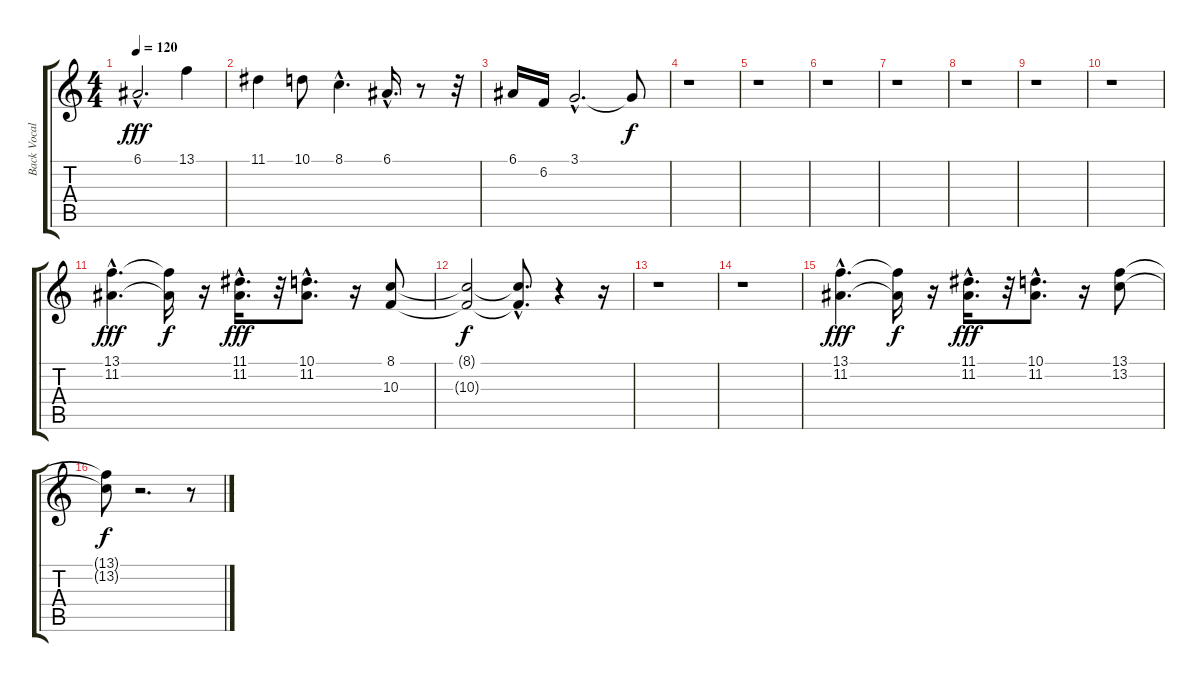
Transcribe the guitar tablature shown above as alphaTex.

\track ("Back Vocal" "Back Vocal") {instrument trumpet}
\staff {score tabs}
\tuning (E4 B3 G3 D3 A2 E2) {hide}
\ts (4 4)
\tempo 120
\clef g2
\ks c
6.1{hac}.2{d dy fff} 13.1.4 |
11.1.4 10.1.8 8.1{hac}.4{d} 6.1{hac}.16{d} r.8 r.32 |
6.1.16 6.2.16 3.1{hac}.2{d} 3.1{t}.8{dy f} |
r.1 |
r.1 |
r.1 |
r.1 |
r.1 |
r.1 |
r.1 |
(13.1{hac} 11.2{hac}).4{d dy fff} (13.1{t} 11.2{t}).16{dy f} r.16 (11.1{hac} 11.2{hac}).16{d dy fff} r.32 (10.1{hac} 11.2{hac}).8{d} r.16 (8.1 10.3).8 |
(8.1{t} 10.3{t}).2{dy f} (8.1{hac t} 10.3{hac t}).8{d} r.4 r.16 |
r.1 |
r.1 |
(13.1{hac} 11.2{hac}).4{d dy fff} (13.1{t} 11.2{t}).16{dy f} r.16 (11.1{hac} 11.2{hac}).16{d dy fff} r.32 (10.1{hac} 11.2).8{d} r.16 (13.1 13.2).8 |
(13.1{t} 13.2{t}).8{dy f} r.2{d} r.8
